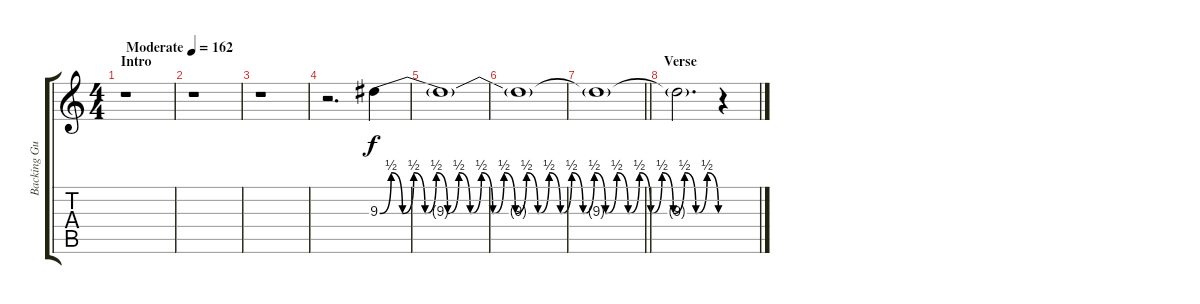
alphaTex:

\track ("Backing Guitar" "Backing Gu") {instrument distortionguitar}
\staff {score tabs}
\tuning (Eb4 Bb3 Gb3 Db3 Ab2 Db2) {hide}
\ts (4 4)
\section ("" "Intro")
\tempo (162 "Moderate")
\clef g2
\ks c
r.1{dy f volume 0 instrument distortionguitar} |
r.1 |
r.1 |
r.2{d} 9.3{be (custom 0 0 2 2 4 0 6 2 8 0 10 2 12 0 14 2 16 0 18 2 20 0 22 2 24 0 26 2 28 0 30 2 32 0 34 2 36 0 38 2 40 0 42 2 44 0 46 2 48 0 50 2 52 0 54 2 56 0 58 2 60 0)}.4{volume 12 balance 12} |
9.3{t}.1 |
9.3{t}.1 |
\barLineRight lightlight
9.3{t}.1 |
\section ("" "Verse")
9.3{t}.2{d volume 8} r.4
